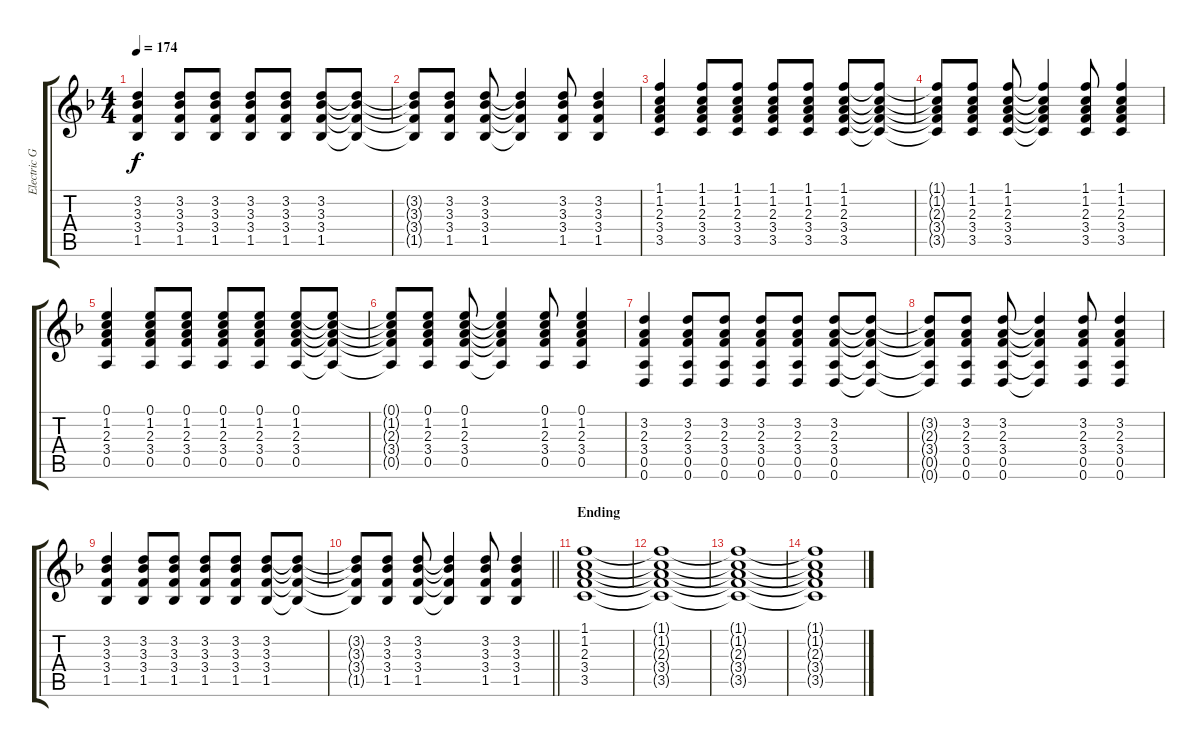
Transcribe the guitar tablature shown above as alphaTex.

\track ("Electric Guitar 2" "Electric G") {instrument overdrivenguitar}
\staff {score tabs}
\tuning (E4 B3 G3 D3 A2 D2) {hide}
\ts (4 4)
\tempo 174
\clef g2
\ks dminor
(3.2 3.3 3.4 1.5).4{dy f} (3.2 3.3 3.4 1.5).8 (3.2 3.3 3.4 1.5).8 (3.2 3.3 3.4 1.5).8 (3.2 3.3 3.4 1.5).8 (3.2 3.3 3.4 1.5).8 (3.2{t} 3.3{t} 3.4{t} 1.5{t}).8 |
(3.2{t} 3.3{t} 3.4{t} 1.5{t}).8 (3.2 3.3 3.4 1.5).8 (3.2 3.3 3.4 1.5).8 (3.2{t} 3.3{t} 3.4{t} 1.5{t}).4 (3.2 3.3 3.4 1.5).8 (3.2 3.3 3.4 1.5).4 |
(1.1 1.2 2.3 3.4 3.5).4 (1.1 1.2 2.3 3.4 3.5).8 (1.1 1.2 2.3 3.4 3.5).8 (1.1 1.2 2.3 3.4 3.5).8 (1.1 1.2 2.3 3.4 3.5).8 (1.1 1.2 2.3 3.4 3.5).8 (1.1{t} 1.2{t} 2.3{t} 3.4{t} 3.5{t}).8 |
(1.1{t} 1.2{t} 2.3{t} 3.4{t} 3.5{t}).8 (1.1 1.2 2.3 3.4 3.5).8 (1.1 1.2 2.3 3.4 3.5).8 (1.1{t} 1.2{t} 2.3{t} 3.4{t} 3.5{t}).4 (1.1 1.2 2.3 3.4 3.5).8 (1.1 1.2 2.3 3.4 3.5).4 |
(0.1 1.2 2.3 3.4 0.5).4 (0.1 1.2 2.3 3.4 0.5).8 (0.1 1.2 2.3 3.4 0.5).8 (0.1 1.2 2.3 3.4 0.5).8 (0.1 1.2 2.3 3.4 0.5).8 (0.1 1.2 2.3 3.4 0.5).8 (0.1{t} 1.2{t} 2.3{t} 3.4{t} 0.5{t}).8 |
(0.1{t} 1.2{t} 2.3{t} 3.4{t} 0.5{t}).8 (0.1 1.2 2.3 3.4 0.5).8 (0.1 1.2 2.3 3.4 0.5).8 (0.1{t} 1.2{t} 2.3{t} 3.4{t} 0.5{t}).4 (0.1 1.2 2.3 3.4 0.5).8 (0.1 1.2 2.3 3.4 0.5).4 |
(3.2 2.3 3.4 0.5 0.6).4 (3.2 2.3 3.4 0.5 0.6).8 (3.2 2.3 3.4 0.5 0.6).8 (3.2 2.3 3.4 0.5 0.6).8 (3.2 2.3 3.4 0.5 0.6).8 (3.2 2.3 3.4 0.5 0.6).8 (3.2{t} 2.3{t} 3.4{t} 0.5{t} 0.6{t}).8 |
(3.2{t} 2.3{t} 3.4{t} 0.5{t} 0.6{t}).8 (3.2 2.3 3.4 0.5 0.6).8 (3.2 2.3 3.4 0.5 0.6).8 (3.2{t} 2.3{t} 3.4{t} 0.5{t} 0.6{t}).4 (3.2 2.3 3.4 0.5 0.6).8 (3.2 2.3 3.4 0.5 0.6).4 |
(3.2 3.3 3.4 1.5).4 (3.2 3.3 3.4 1.5).8 (3.2 3.3 3.4 1.5).8 (3.2 3.3 3.4 1.5).8 (3.2 3.3 3.4 1.5).8 (3.2 3.3 3.4 1.5).8 (3.2{t} 3.3{t} 3.4{t} 1.5{t}).8 |
\barLineRight lightlight
(3.2{t} 3.3{t} 3.4{t} 1.5{t}).8 (3.2 3.3 3.4 1.5).8 (3.2 3.3 3.4 1.5).8 (3.2{t} 3.3{t} 3.4{t} 1.5{t}).4 (3.2 3.3 3.4 1.5).8 (3.2 3.3 3.4 1.5).4 |
\section ("" "Ending")
(1.1 1.2 2.3 3.4 3.5).1 |
(1.1{t} 1.2{t} 2.3{t} 3.4{t} 3.5{t}).1 |
(1.1{t} 1.2{t} 2.3{t} 3.4{t} 3.5{t}).1{volume 0} |
(1.1{t} 1.2{t} 2.3{t} 3.4{t} 3.5{t}).1
